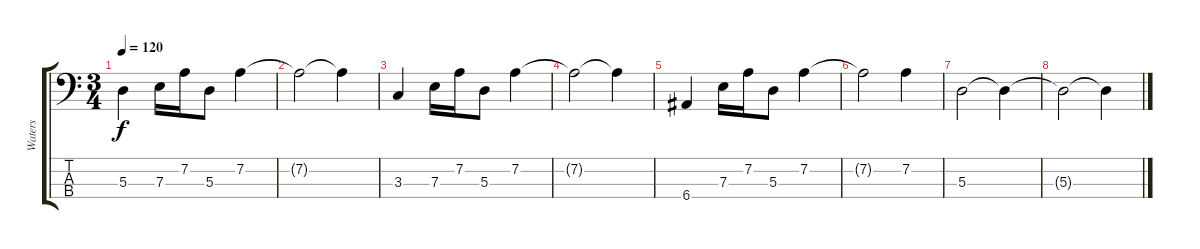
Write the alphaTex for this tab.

\track ("Waters" "Waters") {instrument electricbassfinger}
\staff {score tabs}
\tuning (G2 D2 A1 E1) {hide}
\ts (3 4)
\tempo 120
\clef f4
\ks c
5.3.4{dy f} 7.3.16 7.2.16 5.3.8 7.2.4 |
7.2{t}.2 7.2{t}.4 |
3.3.4 7.3.16 7.2.16 5.3.8 7.2.4 |
7.2{t}.2 7.2{t}.4 |
6.4.4 7.3.16 7.2.16 5.3.8 7.2.4 |
7.2{t}.2 7.2.4 |
5.3.2 5.3{t}.4 |
5.3{t}.2 5.3{t}.4
